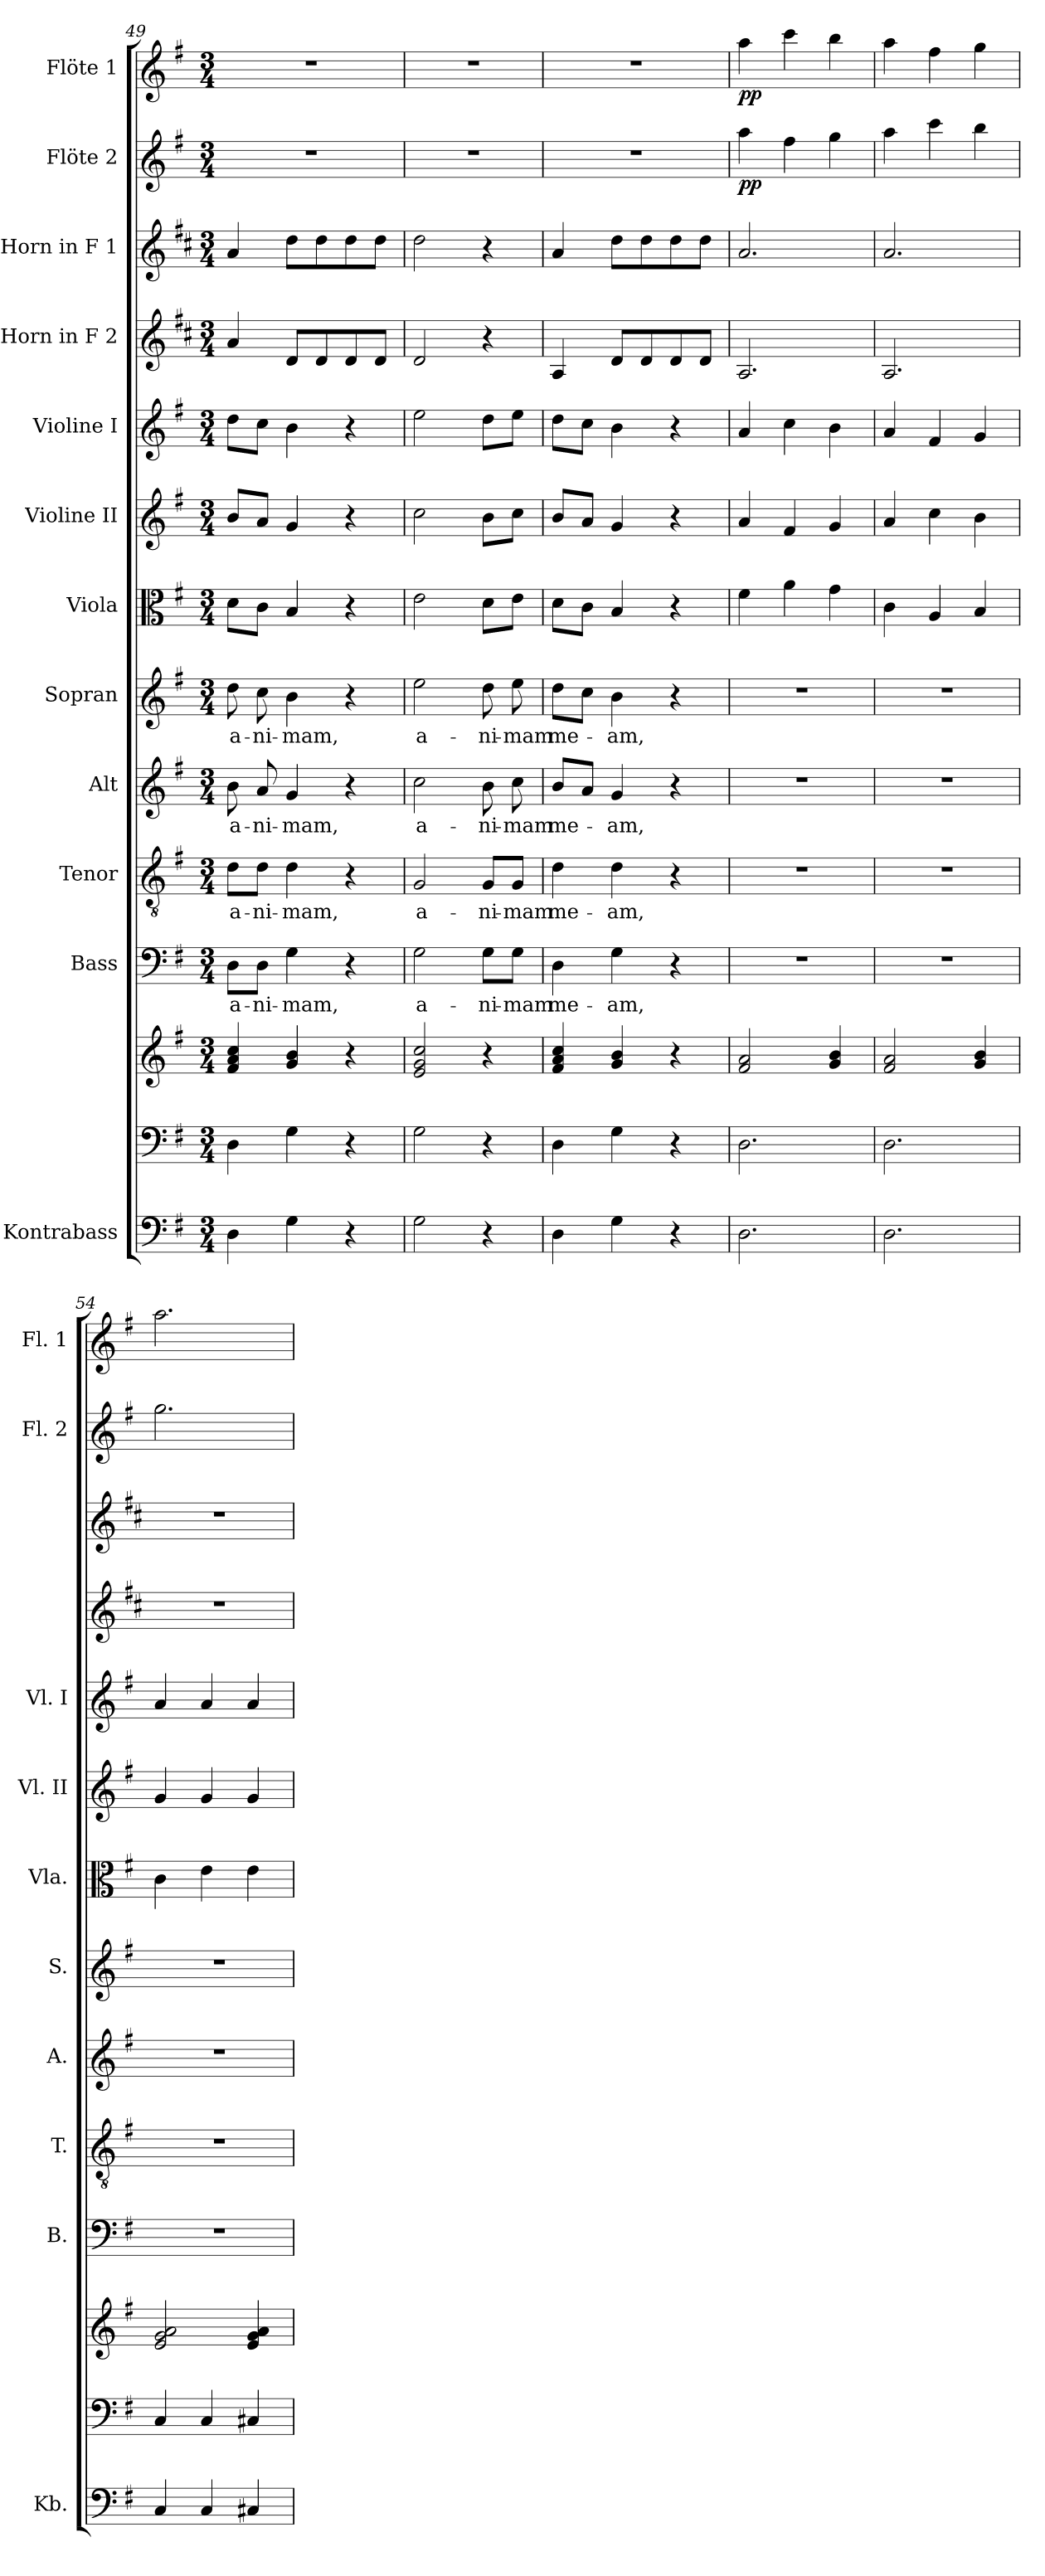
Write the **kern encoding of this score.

**kern	**kern	**kern	**kern	**text	**kern	**text	**kern	**text	**kern	**text	**kern	**kern	**kern	**kern	**kern	**kern	**dynam	**kern	**dynam
*part13	*part12	*part12	*part11	*part11	*part10	*part10	*part9	*part9	*part8	*part8	*part7	*part6	*part5	*part4	*part3	*part2	*part2	*part1	*part1
*staff14	*staff13	*staff12	*staff11	*staff11	*staff10	*staff10	*staff9	*staff9	*staff8	*staff8	*staff7	*staff6	*staff5	*staff4	*staff3	*staff2	*staff2	*staff1	*staff1
*I"Kontrabass	*	*	*I"Bass	*	*I"Tenor	*	*I"Alt	*	*I"Sopran	*	*I"Viola	*I"Violine II	*I"Violine I	*I"Horn in F 2	*I"Horn in F 1	*I"Flöte 2	*	*I"Flöte 1	*
*I'Kb.	*	*	*I'B.	*	*I'T.	*	*I'A.	*	*I'S.	*	*I'Vla.	*I'Vl. II	*I'Vl. I	*	*	*I'Fl. 2	*	*I'Fl. 1	*
*clefF4	*clefF4	*clefG2	*clefF4	*	*clefGv2	*	*clefG2	*	*clefG2	*	*clefC3	*clefG2	*clefG2	*clefG2	*clefG2	*clefG2	*	*clefG2	*
*ITrd7c12	*	*	*	*	*	*	*	*	*	*	*	*	*	*ITrd4c7	*ITrd4c7	*	*	*	*
*k[f#]	*k[f#]	*k[f#]	*k[f#]	*	*k[f#]	*	*k[f#]	*	*k[f#]	*	*k[f#]	*k[f#]	*k[f#]	*k[f#]	*k[f#]	*k[f#]	*	*k[f#]	*
*G:	*G:	*G:	*G:	*	*G:	*	*G:	*	*G:	*	*G:	*G:	*G:	*G:	*G:	*G:	*	*G:	*
*M3/4	*M3/4	*M3/4	*M3/4	*	*M3/4	*	*M3/4	*	*M3/4	*	*M3/4	*M3/4	*M3/4	*M3/4	*M3/4	*M3/4	*	*M3/4	*
=49	=49	=49	=49	=49	=49	=49	=49	=49	=49	=49	=49	=49	=49	=49	=49	=49	=49	=49	=49
!	!	!	!	!LO:LY:b	!	!LO:LY:b	!	!LO:LY:b	!	!LO:LY:b	!	!	!	!	!	!	!	!	!
4DD\	4D\	4f#/ 4a/ 4cc/	8D\L	a-	8d\L	a-	8b\	a-	8dd\	a-	8d\L	8b/L	8dd\L	4d/	4d/	2.r	.	2.r	.
!	!	!	!	!LO:LY:b	!	!LO:LY:b	!	!LO:LY:b	!	!LO:LY:b	!	!	!	!	!	!	!	!	!
.	.	.	8D\J	-ni-	8d\J	-ni-	8a/	-ni-	8cc\	-ni-	8c\J	8a/J	8cc\J	.	.	.	.	.	.
!	!	!	!	!LO:LY:b	!	!LO:LY:b	!	!LO:LY:b	!	!LO:LY:b	!	!	!	!	!	!	!	!	!
4GG\	4G\	4g/ 4b/	4G\	-mam,	4d\	-mam,	4g/	-mam,	4b\	-mam,	4B/	4g/	4b\	8G/L	8g\L	.	.	.	.
.	.	.	.	.	.	.	.	.	.	.	.	.	.	8G/	8g\	.	.	.	.
4r	4r	4r	4r	.	4r	.	4r	.	4r	.	4r	4r	4r	8G/	8g\	.	.	.	.
.	.	.	.	.	.	.	.	.	.	.	.	.	.	8G/J	8g\J	.	.	.	.
!!LO:PB:g=z
=50	=50	=50	=50	=50	=50	=50	=50	=50	=50	=50	=50	=50	=50	=50	=50	=50	=50	=50	=50
!	!	!	!	!LO:LY:b	!	!LO:LY:b	!	!LO:LY:b	!	!LO:LY:b	!	!	!	!	!	!	!	!	!
2GG\	2G\	2e/ 2g/ 2cc/	2G\	a-	2G/	a-	2cc\	a-	2ee\	a-	2e\	2cc\	2ee\	2G/	2g\	2.r	.	2.r	.
!	!	!	!	!LO:LY:b	!	!LO:LY:b	!	!LO:LY:b	!	!LO:LY:b	!	!	!	!	!	!	!	!	!
4r	4r	4r	8G\L	-ni-	8G/L	-ni-	8b\	-ni-	8dd\	-ni-	8d\L	8b\L	8dd\L	4r	4r	.	.	.	.
!	!	!	!	!LO:LY:b	!	!LO:LY:b	!	!LO:LY:b	!	!LO:LY:b	!	!	!	!	!	!	!	!	!
.	.	.	8G\J	-mam	8G/J	-mam	8cc\	-mam	8ee\	-mam	8e\J	8cc\J	8ee\J	.	.	.	.	.	.
=51	=51	=51	=51	=51	=51	=51	=51	=51	=51	=51	=51	=51	=51	=51	=51	=51	=51	=51	=51
!	!	!	!	!LO:LY:b	!	!LO:LY:b	!	!LO:LY:b	!	!LO:LY:b	!	!	!	!	!	!	!	!	!
4DD\	4D\	4f#/ 4a/ 4cc/	4D\	me-	4d\	me-	8b/L	me-	8dd\L	me-	8d\L	8b/L	8dd\L	4D/	4d/	2.r	.	2.r	.
.	.	.	.	.	.	.	8a/J	.	8cc\J	.	8c\J	8a/J	8cc\J	.	.	.	.	.	.
!	!	!	!	!LO:LY:b	!	!LO:LY:b	!	!LO:LY:b	!	!LO:LY:b	!	!	!	!	!	!	!	!	!
4GG\	4G\	4g/ 4b/	4G\	-am,	4d\	-am,	4g/	-am,	4b\	-am,	4B/	4g/	4b\	8G/L	8g\L	.	.	.	.
.	.	.	.	.	.	.	.	.	.	.	.	.	.	8G/	8g\	.	.	.	.
4r	4r	4r	4r	.	4r	.	4r	.	4r	.	4r	4r	4r	8G/	8g\	.	.	.	.
.	.	.	.	.	.	.	.	.	.	.	.	.	.	8G/J	8g\J	.	.	.	.
=52	=52	=52	=52	=52	=52	=52	=52	=52	=52	=52	=52	=52	=52	=52	=52	=52	=52	=52	=52
!	!	!	!	!	!	!	!	!	!	!	!	!	!	!	!	!	!LO:DY:b	!	!LO:DY:b
2.DD\	2.D\	2f#/ 2a/	2.r	.	2.r	.	2.r	.	2.r	.	4f#\	4a/	4a/	2.D/	2.d/	4aa\	pp	4aa\	pp
.	.	.	.	.	.	.	.	.	.	.	4a\	4f#/	4cc\	.	.	4ff#\	.	4ccc\	.
.	.	4g/ 4b/	.	.	.	.	.	.	.	.	4g\	4g/	4b\	.	.	4gg\	.	4bb\	.
=53	=53	=53	=53	=53	=53	=53	=53	=53	=53	=53	=53	=53	=53	=53	=53	=53	=53	=53	=53
2.DD\	2.D\	2f#/ 2a/	2.r	.	2.r	.	2.r	.	2.r	.	4c\	4a/	4a/	2.D/	2.d/	4aa\	.	4aa\	.
.	.	.	.	.	.	.	.	.	.	.	4A/	4cc\	4f#/	.	.	4ccc\	.	4ff#\	.
.	.	4g/ 4b/	.	.	.	.	.	.	.	.	4B/	4b\	4g/	.	.	4bb\	.	4gg\	.
=54	=54	=54	=54	=54	=54	=54	=54	=54	=54	=54	=54	=54	=54	=54	=54	=54	=54	=54	=54
4CC/	4C/	2e/ 2g/ 2a/	2.r	.	2.r	.	2.r	.	2.r	.	4c\	4g/	4a/	2.r	2.r	2.gg\	.	2.aa\	.
4CC/	4C/	.	.	.	.	.	.	.	.	.	4e\	4g/	4a/	.	.	.	.	.	.
4CC#X/	4C#X/	4e/ 4g/ 4a/	.	.	.	.	.	.	.	.	4e\	4g/	4a/	.	.	.	.	.	.
=	=	=	=	=	=	=	=	=	=	=	=	=	=	=	=	=	=	=	=
*-	*-	*-	*-	*-	*-	*-	*-	*-	*-	*-	*-	*-	*-	*-	*-	*-	*-	*-	*-
